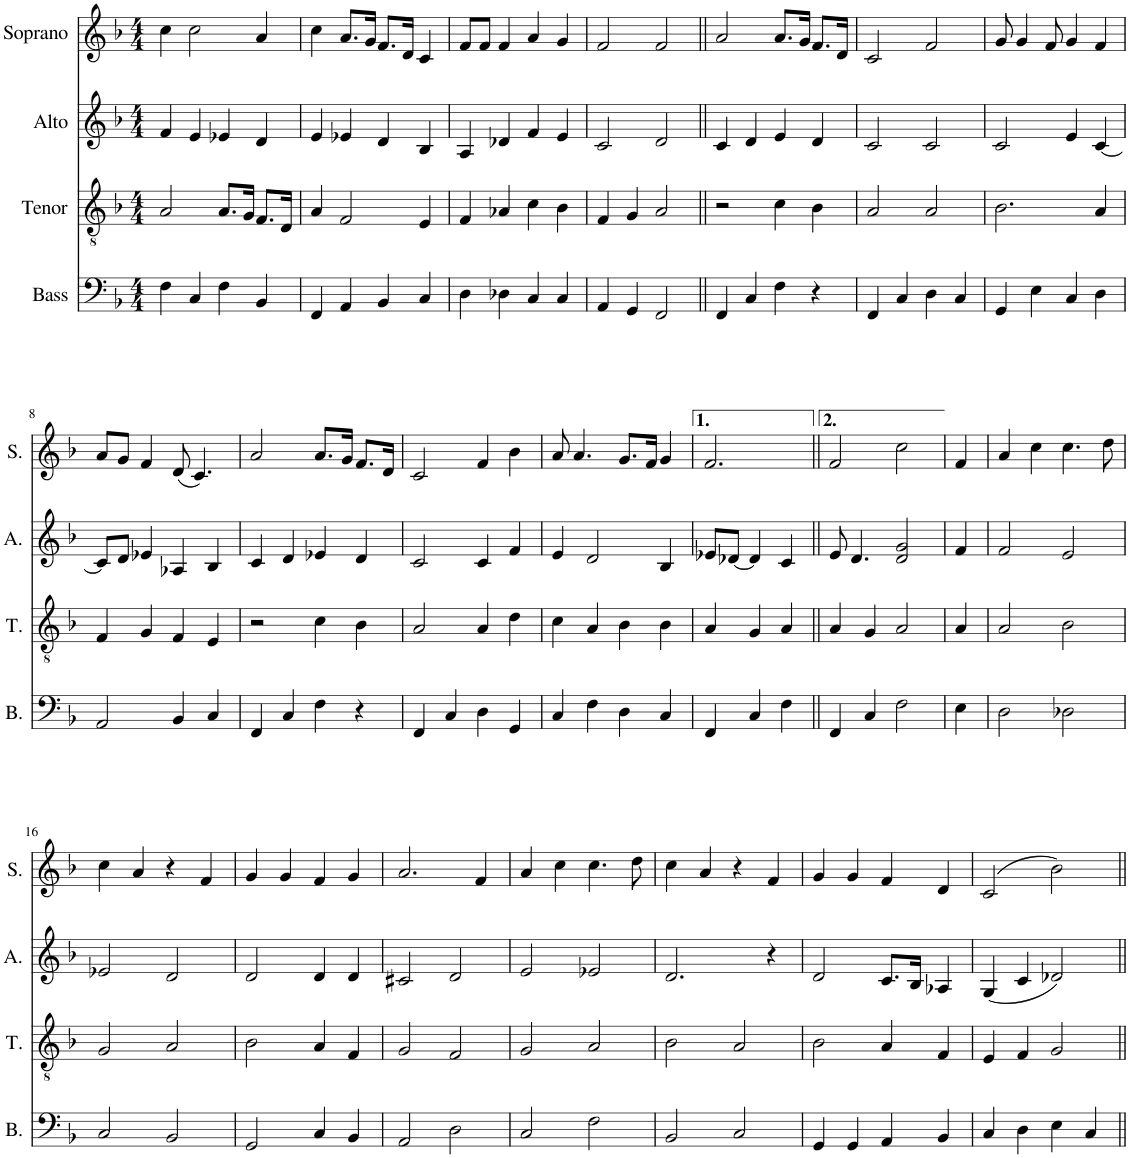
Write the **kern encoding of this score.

**kern	**kern	**kern	**kern
*part4	*part3	*part2	*part1
*staff4	*staff3	*staff2	*staff1
*I"Bass	*I"Tenor	*I"Alto	*I"Soprano
*I'B.	*I'T.	*I'A.	*I'S.
*clefF4	*clefGv2	*clefG2	*clefG2
*k[b-]	*k[b-]	*k[b-]	*k[b-]
*M4/4	*M4/4	*M4/4	*M4/4
=1	=1	=1	=1
4F\	2A/	4f/	4cc\
4C/	.	4e/	2cc\
4F\	8.A/L	4e-X/	.
.	16G/Jk	.	.
4BB-/	8.F/L	4d/	4a/
.	16D/Jk	.	.
=2	=2	=2	=2
4FF/	4A/	4e/	4cc\
4AA/	2F/	4e-X/	8.a/L
.	.	.	16g/Jk
4BB-/	.	4d/	8.f/L
.	.	.	16d/Jk
4C/	4E/	4B-/	4c/
=3	=3	=3	=3
4D\	4F/	4A/	8f/L
.	.	.	8f/J
4D-X\	4A-X/	4d-X/	4f/
4C/	4c\	4f/	4a/
4C/	4B-\	4e/	4g/
=4	=4	=4	=4
4AA/	4F/	2c/	2f/
4GG/	4G/	.	.
2FF/	2A/	2d/	2f/
=5||	=5||	=5||	=5||
4FF/	2r	4c/	2a/
4C/	.	4d/	.
4F\	4c\	4e/	8.a/L
.	.	.	16g/Jk
4r	4B-\	4d/	8.f/L
.	.	.	16d/Jk
=6	=6	=6	=6
4FF/	2A/	2c/	2c/
4C/	.	.	.
4D\	2A/	2c/	2f/
4C/	.	.	.
=7	=7	=7	=7
4GG/	2.B-\	2c/	8g/
.	.	.	4g/
4E\	.	.	.
.	.	.	8f/
4C/	.	4e/	4g/
4D\	4A/	[4c/	4f/
!!LO:LB:g=z
=8	=8	=8	=8
2AA/	4F/	8c/L]	8a/L
.	.	8d/J	8g/J
.	4G/	4e-X/	4f/
4BB-/	4F/	4A-X/	(8d/
.	.	.	4.c/)
4C/	4E/	4B-/	.
=9	=9	=9	=9
4FF/	2r	4c/	2a/
4C/	.	4d/	.
4F\	4c\	4e-X/	8.a/L
.	.	.	16g/Jk
4r	4B-\	4d/	8.f/L
.	.	.	16d/Jk
=10	=10	=10	=10
4FF/	2A/	2c/	2c/
4C/	.	.	.
4D\	4A/	4c/	4f/
4GG/	4d\	4f/	4b-\
=11	=11	=11	=11
4C/	4c\	4e/	8a/
.	.	.	4.a/
4F\	4A/	2d/	.
4D\	4B-\	.	8.g/L
.	.	.	16f/Jk
4C/	4B-\	4B-/	4g/
=12	=12	=12	=12
4FF/	4A/	8e-X/L	2.f/
.	.	[8d-X/J	.
4C/	4G/	4d-/]	.
4F\	4A/	4c/	.
=13||	=13||	=13||	=13||
4FF/	4A/	8e/	2f/
.	.	4.d/	.
4C/	4G/	.	.
2F\	2A/	2d/ 2g/	2cc\
=14	=14	=14	=14
4E\	4A/	4f/	4f/
=15	=15	=15	=15
2D\	2A/	2f/	4a/
.	.	.	4cc\
2D-X\	2B-\	2e/	4.cc\
.	.	.	8dd\
!!LO:LB:g=z
=16	=16	=16	=16
2C/	2G/	2e-X/	4cc\
.	.	.	4a/
2BB-/	2A/	2d/	4r
.	.	.	4f/
=17	=17	=17	=17
2GG/	2B-\	2d/	4g/
.	.	.	4g/
4C/	4A/	4d/	4f/
4BB-/	4F/	4d/	4g/
=18	=18	=18	=18
2AA/	2G/	2c#X/	2.a/
2D\	2F/	2d/	.
.	.	.	4f/
=19	=19	=19	=19
2C/	2G/	2e/	4a/
.	.	.	4cc\
2F\	2A/	2e-X/	4.cc\
.	.	.	8dd\
=20	=20	=20	=20
2BB-/	2B-\	2.d/	4cc\
.	.	.	4a/
2C/	2A/	.	4r
.	.	4r	4f/
=21	=21	=21	=21
4GG/	2B-\	2d/	4g/
4GG/	.	.	4g/
4AA/	4A/	8.c/L	4f/
.	.	16B-/Jk	.
4BB-/	4F/	4A-X/	4d/
=22	=22	=22	=22
4C/	4E/	(4G/	(2c/
4D\	4F/	4c/	.
4E\	2G/	2d-X/)	2b-\)
4C/	.	.	.
=||	=||	=||	=||
*-	*-	*-	*-
